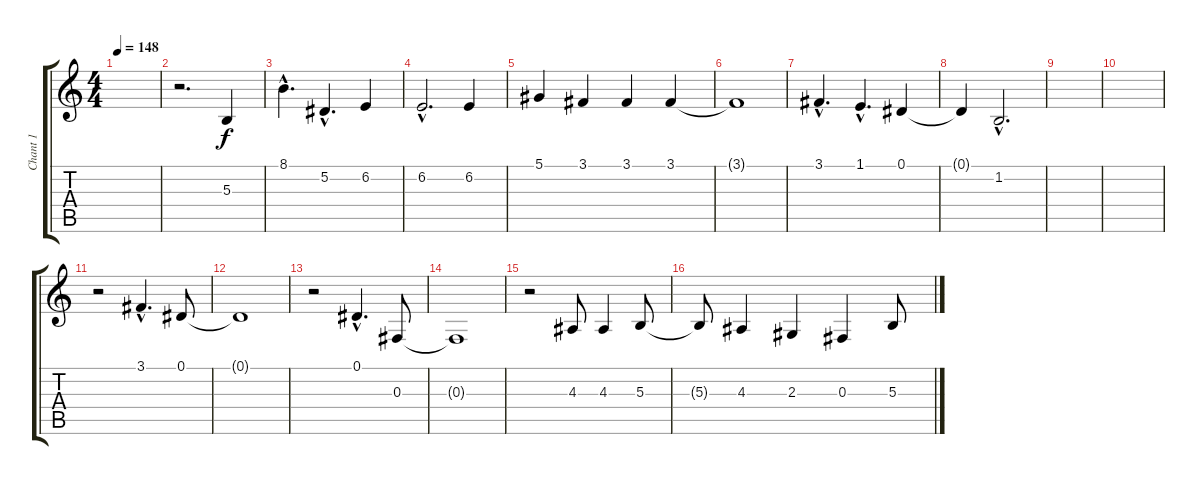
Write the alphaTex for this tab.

\track ("Chant 1" "Chant 1") {instrument lead8bassandlead}
\staff {score tabs}
\tuning (Eb4 Bb3 Gb3 Db3 Ab2 Eb2) {hide}
\ts (4 4)
\tempo 148
\clef g2
\ks c
|
r.2{d} 5.3.4 |
8.1{hac}.4{d} 5.2{hac}.4{d} 6.2.4 |
6.2{hac}.2{d} 6.2.4 |
5.1.4 3.1.4 3.1.4 3.1.4 |
3.1{t}.1 |
3.1{hac}.4{d} 1.1{hac}.4{d} 0.1.4 |
0.1{t}.4 1.2{hac}.2{d} |
|
|
r.2{volume 12} 3.1{hac}.4{d} 0.1.8 |
0.1{t}.1 |
r.2 0.1{hac}.4{d} 0.3.8 |
0.3{t}.1 |
r.2 4.3.8 4.3.4 5.3.8 |
5.3{t}.8 4.3.4 2.3.4 0.3.4 5.3.8
